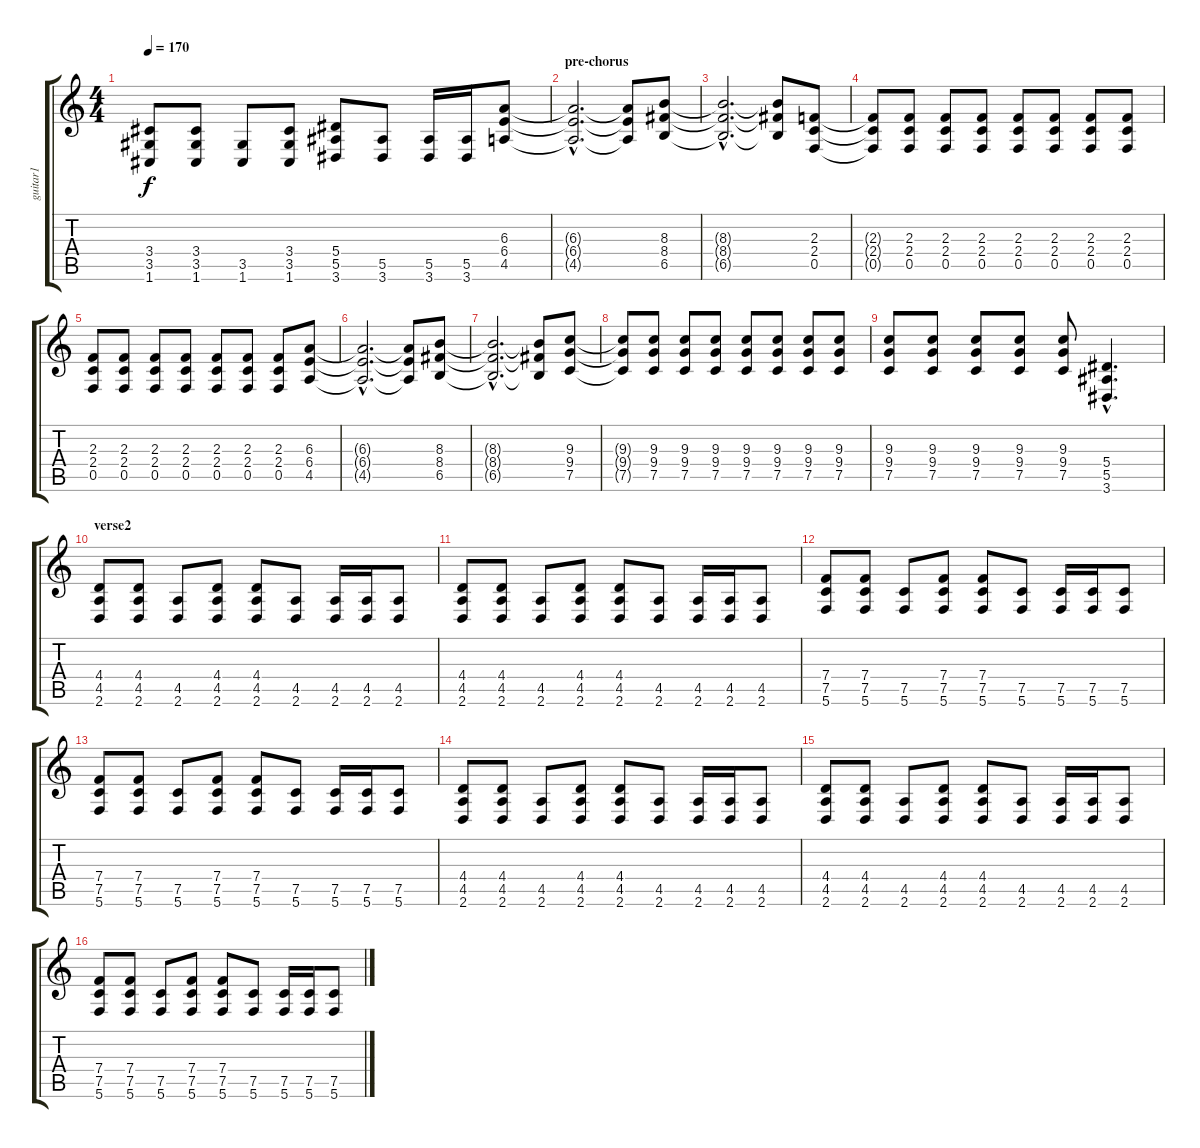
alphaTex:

\track ("guitar1" "guitar1") {instrument distortionguitar}
\staff {score tabs}
\tuning (C4 G3 Eb3 Bb2 F2 C2) {hide}
\ts (4 4)
\tempo 170
\clef g2
\ks c
(3.4 3.5 1.6).8{dy f} (3.4 3.5 1.6).8 (3.5 1.6).8 (3.4 3.5 1.6).8 (5.4 5.5 3.6).8 (5.5 3.6).8 (5.5 3.6).16 (5.5 3.6).16 (6.3 6.4 4.5).8 |
\section ("" "pre-chorus")
(6.3{hac t} 6.4{hac t} 4.5{hac t}).2{d} (6.3{t} 6.4{t} 4.5{t}).8 (8.3 8.4 6.5).8 |
(8.3{hac t} 8.4{hac t} 6.5{hac t}).2{d} (8.3{t} 8.4{t} 6.5{t}).8 (2.3 2.4 0.5).8 |
(2.3{t} 2.4{t} 0.5{t}).8 (2.3 2.4 0.5).8 (2.3 2.4 0.5).8 (2.3 2.4 0.5).8 (2.3 2.4 0.5).8 (2.3 2.4 0.5).8 (2.3 2.4 0.5).8 (2.3 2.4 0.5).8 |
(2.3 2.4 0.5).8 (2.3 2.4 0.5).8 (2.3 2.4 0.5).8 (2.3 2.4 0.5).8 (2.3 2.4 0.5).8 (2.3 2.4 0.5).8 (2.3 2.4 0.5).8 (6.3 6.4 4.5).8 |
(6.3{hac t} 6.4{hac t} 4.5{hac t}).2{d} (6.3{t} 6.4{t} 4.5{t}).8 (8.3 8.4 6.5).8 |
(8.3{hac t} 8.4{hac t} 6.5{hac t}).2{d} (8.3{t} 8.4{t} 6.5{t}).8 (9.3 9.4 7.5).8 |
(9.3{t} 9.4{t} 7.5{t}).8 (9.3 9.4 7.5).8 (9.3 9.4 7.5).8 (9.3 9.4 7.5).8 (9.3 9.4 7.5).8 (9.3 9.4 7.5).8 (9.3 9.4 7.5).8 (9.3 9.4 7.5).8 |
(9.3 9.4 7.5).8 (9.3 9.4 7.5).8 (9.3 9.4 7.5).8 (9.3 9.4 7.5).8 (9.3 9.4 7.5).8 (5.4{hac} 5.5{hac} 3.6{hac}).4{d} |
\section ("" "verse2")
(4.4 4.5 2.6).8 (4.4 4.5 2.6).8 (4.5 2.6).8 (4.4 4.5 2.6).8 (4.4 4.5 2.6).8 (4.5 2.6).8 (4.5 2.6).16 (4.5 2.6).16 (4.5 2.6).8 |
(4.4 4.5 2.6).8 (4.4 4.5 2.6).8 (4.5 2.6).8 (4.4 4.5 2.6).8 (4.4 4.5 2.6).8 (4.5 2.6).8 (4.5 2.6).16 (4.5 2.6).16 (4.5 2.6).8 |
(7.4 7.5 5.6).8 (7.4 7.5 5.6).8 (7.5 5.6).8 (7.4 7.5 5.6).8 (7.4 7.5 5.6).8 (7.5 5.6).8 (7.5 5.6).16 (7.5 5.6).16 (7.5 5.6).8 |
(7.4 7.5 5.6).8 (7.4 7.5 5.6).8 (7.5 5.6).8 (7.4 7.5 5.6).8 (7.4 7.5 5.6).8 (7.5 5.6).8 (7.5 5.6).16 (7.5 5.6).16 (7.5 5.6).8 |
(4.4 4.5 2.6).8 (4.4 4.5 2.6).8 (4.5 2.6).8 (4.4 4.5 2.6).8 (4.4 4.5 2.6).8 (4.5 2.6).8 (4.5 2.6).16 (4.5 2.6).16 (4.5 2.6).8 |
(4.4 4.5 2.6).8 (4.4 4.5 2.6).8 (4.5 2.6).8 (4.4 4.5 2.6).8 (4.4 4.5 2.6).8 (4.5 2.6).8 (4.5 2.6).16 (4.5 2.6).16 (4.5 2.6).8 |
(7.4 7.5 5.6).8 (7.4 7.5 5.6).8 (7.5 5.6).8 (7.4 7.5 5.6).8 (7.4 7.5 5.6).8 (7.5 5.6).8 (7.5 5.6).16 (7.5 5.6).16 (7.5 5.6).8
